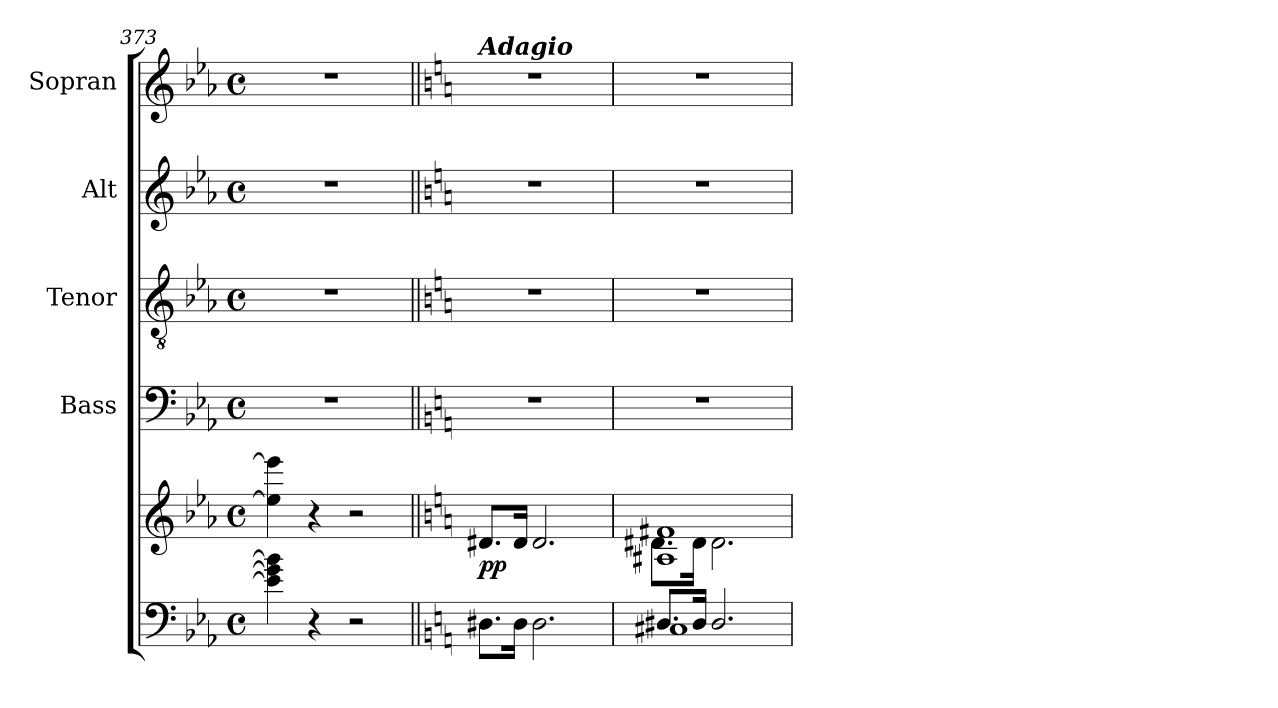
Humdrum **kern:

**kern	**kern	**dynam	**kern	**kern	**kern	**kern
*part5	*part5	*part5	*part4	*part3	*part2	*part1
*staff6	*staff5	*staff5/6	*staff4	*staff3	*staff2	*staff1
*	*	*	*I"Bass	*I"Tenor	*I"Alt	*I"Sopran
*	*	*	*I'B.	*I'T.	*I'A.	*I'S.
*clefF4	*clefG2	*	*clefF4	*clefGv2	*clefG2	*clefG2
*k[b-e-a-]	*k[b-e-a-]	*	*k[b-e-a-]	*k[b-e-a-]	*k[b-e-a-]	*k[b-e-a-]
*E-:	*E-:	*	*E-:	*E-:	*E-:	*E-:
*M4/4	*M4/4	*	*M4/4	*M4/4	*M4/4	*M4/4
*met(c)	*met(c)	*	*met(c)	*met(c)	*met(c)	*met(c)
=373	=373	=373	=373	=373	=373	=373
4e-\] 4g\] 4b-\]	4ee-\] 4eee-\]	.	1r	1r	1r	1r
4r	4r	.	.	.	.	.
2r	2r	.	.	.	.	.
=374||	=374||	=374||	=374||	=374||	=374||	=374||
*k[]	*k[]	*	*k[]	*k[]	*k[]	*k[]
*C:	*C:	*	*C:	*C:	*C:	*C:
!	!	!	!	!	!	!LO:TX:a:Bi:t=Adagio
!	!	!LO:DY:b	!	!	!	!
8.D#X\L	8.d#X/L	pp	1r	1r	1r	1r
16D#\Jk	16d#/Jk	.	.	.	.	.
2.D#\	2.d#/	.	.	.	.	.
!!LO:LB:g=z
=375	=375	=375	=375	=375	=375	=375
*^	*^	*	*	*	*	*
8.D#X/L	1C#X	1A#X 1f#X	8.d#X\L	.	1r	1r	1r	1r
16D#/Jk	.	.	16d#\Jk	.	.	.	.	.
2.D#/	.	.	2.d#\	.	.	.	.	.
*v	*v	*	*	*	*	*	*	*
*	*v	*v	*	*	*	*	*
=	=	=	=	=	=	=
*-	*-	*-	*-	*-	*-	*-
